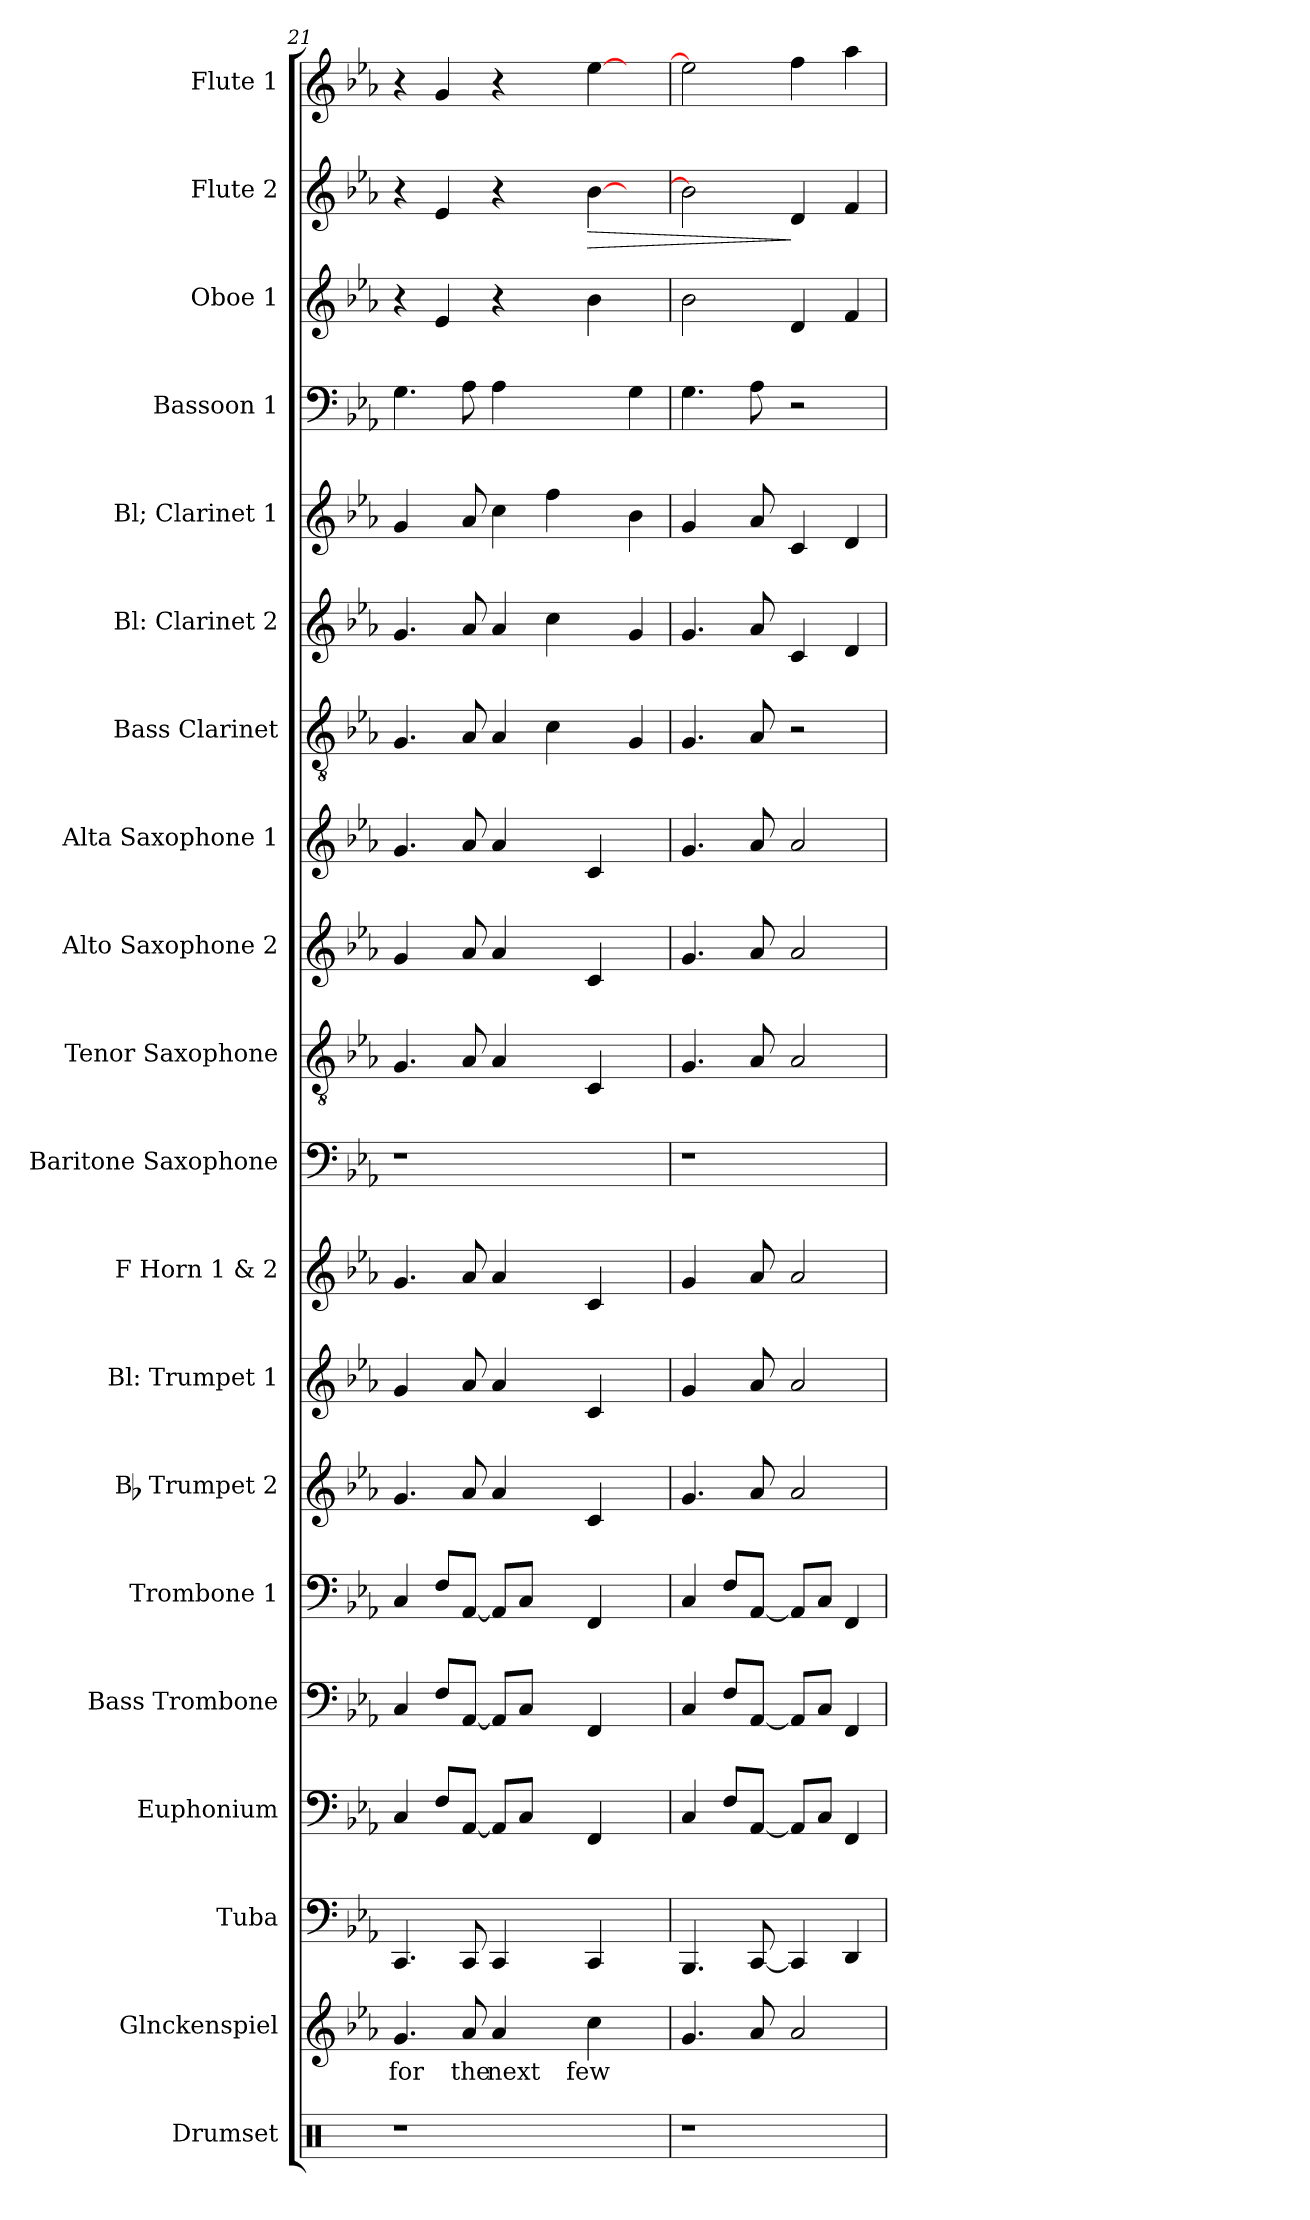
**kern	**kern	**text	**kern	**kern	**kern	**kern	**kern	**kern	**kern	**kern	**kern	**kern	**kern	**kern	**kern	**kern	**kern	**kern	**kern	**dynam	**kern
*part20	*part19	*part19	*part18	*part17	*part16	*part15	*part14	*part13	*part12	*part11	*part10	*part9	*part8	*part7	*part6	*part5	*part4	*part3	*part2	*part2	*part1
*staff20	*staff19	*staff19	*staff18	*staff17	*staff16	*staff15	*staff14	*staff13	*staff12	*staff11	*staff10	*staff9	*staff8	*staff7	*staff6	*staff5	*staff4	*staff3	*staff2	*staff2	*staff1
*I"Drumset	*I"Glnckenspiel	*	*I"Tuba	*I"Euphonium	*I"Bass Trombone	*I"Trombone 1	*I"Bb Trumpet 2	*I"Bl: Trumpet 1	*I"F Horn 1 & 2	*I"Baritone Saxophone	*I"Tenor Saxophone	*I"Alto Saxophone 2	*I"Alta Saxophone 1	*I"Bass Clarinet	*I"Bl: Clarinet 2	*I"Bl; Clarinet 1	*I"Bassoon 1	*I"Oboe 1	*I"Flute 2	*	*I"Flute 1
*clefX	*clefG2	*	*clefF4	*clefF4	*clefF4	*clefF4	*clefG2	*clefG2	*clefG2	*clefF4	*clefGv2	*clefG2	*clefG2	*clefGv2	*clefG2	*clefG2	*clefF4	*clefG2	*clefG2	*	*clefG2
*	*k[b-e-a-]	*	*k[b-e-a-]	*k[b-e-a-]	*k[b-e-a-]	*k[b-e-a-]	*k[b-e-a-]	*k[b-e-a-]	*k[b-e-a-]	*k[b-e-a-]	*k[b-e-a-]	*k[b-e-a-]	*k[b-e-a-]	*k[b-e-a-]	*k[b-e-a-]	*k[b-e-a-]	*k[b-e-a-]	*k[b-e-a-]	*k[b-e-a-]	*	*k[b-e-a-]
=21	=21	=21	=21	=21	=21	=21	=21	=21	=21	=21	=21	=21	=21	=21	=21	=21	=21	=21	=21	=21	=21
!	!	!LO:LY:b	!	!	!	!	!	!	!	!	!	!	!	!	!	!	!	!	!	!	!
1r	4.g/	for	4.CC/	4C/	4C/	4C/	4.g/	4g/	4.g/	1r	4.G/	4g/	4.g/	4.G/	4.g/	4g/	4.G\	4r	4r	.	4r
.	.	.	.	8F/L	8F/L	8F/L	.	8ryy	.	.	.	8ryy	.	.	.	8ryy	.	4e-/	4e-/	.	4g/
!	!	!LO:LY:b	!	!	!	!	!	!	!	!	!	!	!	!	!	!	!	!	!	!	!
.	8a-/	the	8CC/	[<8AA-/J	[<8AA-/J	[<8AA-/J	8a-/	8a-/	8a-/	.	8A-/	8a-/	8a-/	8A-/	8a-/	8a-/	8A-\	.	.	.	.
!	!	!LO:LY:b	!	!	!	!	!	!	!	!	!	!	!	!	!	!	!	!	!	!	!
.	4a-/	next	4CC/	8AA-/L]	8AA-/L]	8AA-/L]	4a-/	4a-/	4a-/	.	4A-/	4a-/	4a-/	4A-/	4a-/	4cc\	4A-\	4r	4r	.	4r
.	.	.	.	8C/J	8C/J	8C/J	.	.	.	.	.	.	.	.	.	.	.	.	.	.	.
.	4ryy	.	4ryy	4ryy	4ryy	4ryy	4ryy	4ryy	4ryy	.	4ryy	4ryy	4ryy	4c\	4cc\	4ff\	2ryy	4ryy	4ryy	.	4ryy
!	!	!LO:LY:b	!	!	!	!	!	!	!	!	!	!	!	!	!	!	!	!	!	!LO:HP:b	!
2ryy	4cc\	few	4CC/	4FF/	4FF/	4FF/	4c/	4c/	4c/	2ryy	4C/	4c/	4c/	4ryy	4ryy	4ryy	.	4b-\	[>4b-\	>	[>4ee-\
.	4ryy	.	4ryy	4ryy	4ryy	4ryy	4ryy	4ryy	4ryy	.	4ryy	4ryy	4ryy	4G/	4g/	4b-\	4G\	4ryy	4ryy	.	4ryy
=22	=22	=22	=22	=22	=22	=22	=22	=22	=22	=22	=22	=22	=22	=22	=22	=22	=22	=22	=22	=22	=22
1r	4.g/	.	4.BBB-/	4C/	4C/	4C/	4.g/	4g/	4g/	1r	4.G/	4.g/	4.g/	4.G/	4.g/	4g/	4.G\	2b-\	2b-\]	.	2ee-\]
.	.	.	.	8F/L	8F/L	8F/L	.	8ryy	8ryy	.	.	.	.	.	.	8ryy	.	.	.	.	.
.	8a-/	.	[<8CC/	[<8AA-/J	[<8AA-/J	[<8AA-/J	8a-/	8a-/	8a-/	.	8A-/	8a-/	8a-/	8A-/	8a-/	8a-/	8A-\	.	.	.	.
.	2a-/	.	4CC/]	8AA-/L]	8AA-/L]	8AA-/L]	2a-/	2a-/	2a-/	.	2A-/	2a-/	2a-/	2r	4c/	4c/	2rE	4d/	4d/	]	4ff\
.	.	.	.	8C/J	8C/J	8C/J	.	.	.	.	.	.	.	.	.	.	.	.	.	.	.
.	.	.	4DD/	4FF/	4FF/	4FF/	.	.	.	.	.	.	.	.	4d/	4d/	.	4f/	4f/	.	4aa-\
=	=	=	=	=	=	=	=	=	=	=	=	=	=	=	=	=	=	=	=	=	=
*-	*-	*-	*-	*-	*-	*-	*-	*-	*-	*-	*-	*-	*-	*-	*-	*-	*-	*-	*-	*-	*-
